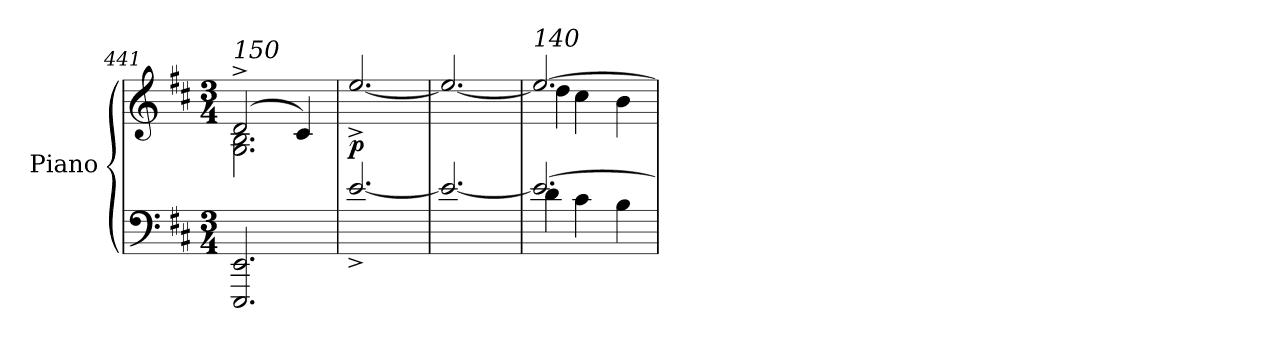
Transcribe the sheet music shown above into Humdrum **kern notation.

**kern	**kern	**dynam
*part1	*part1	*part1
*staff2	*staff1	*staff1/2
*I"Piano	*	*
*I'Pno	*	*
*clefF4	*clefG2	*
*k[f#c#]	*k[f#c#]	*
*M3/4	*M3/4	*
=441	=441	=441
*	*^	*
!	!LO:TX:a:i:t=150	!	!
2.EEE/ 2.EE/	(2d^/	2.G\ 2.B\	.
.	4c#/)	.	.
*	*v	*v	*
=442	=442	=442
!	!	!LO:DY:b
[2.e^/	[2.ee^/	p
=443	=443	=443
2.e/_	2.ee/_	.
=444	=444	=444
*^	*^	*
!	!	!LO:TX:a:i:t=140	!	!
2.e/_	4d\	2.ee/_	4dd\	.
.	4c#\	.	4cc#\	.
.	4B\	.	4b\	.
*v	*v	*	*	*
*	*v	*v	*
=	=	=
*-	*-	*-
